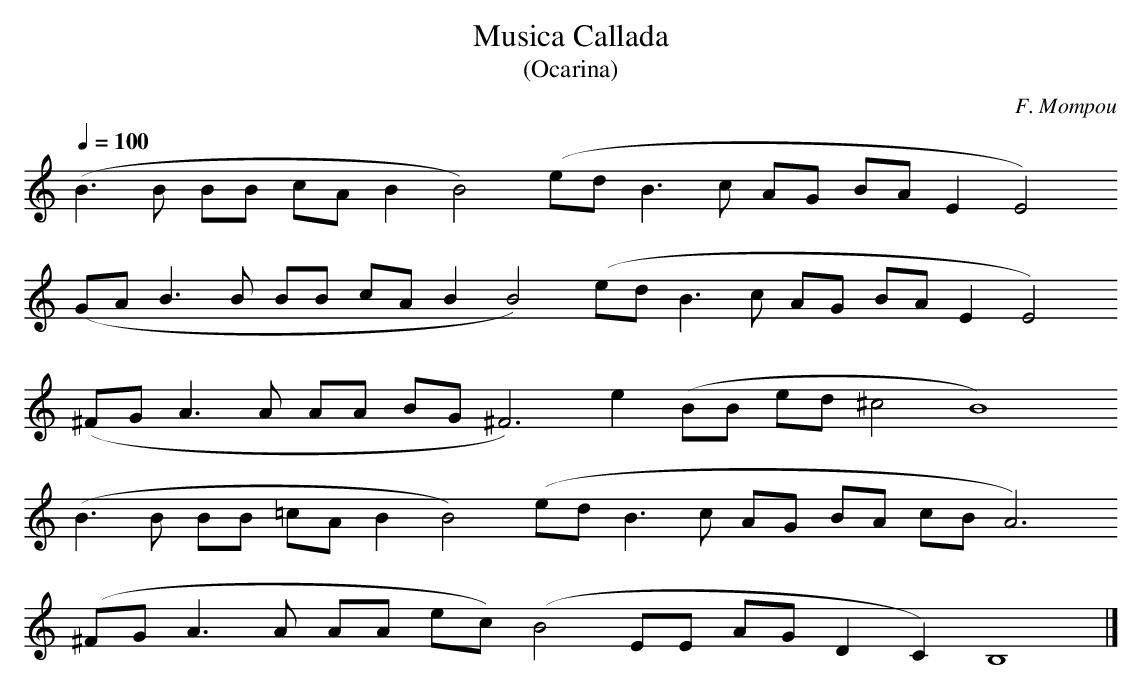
X:1
T:Musica Callada
T:(Ocarina)
C:F. Mompou
M:None
L:1/8
Q:1/4=100
K:BLoc
(B3 B BB cA B2 B4) (ed B3 c AG BA E2 E4)
(GA B3 B BB cA B2 B4) (ed B3 c AG BA E2 E4)
(^FG A3 A AA BG ^F6) e2 (BB ed ^c4 B8)
(B3 B BB =cA B2 B4) (ed B3 c AG BA cB A6)
(^FG A3 A AA ec) (B4 EE AG D2 C2) B,8|]
